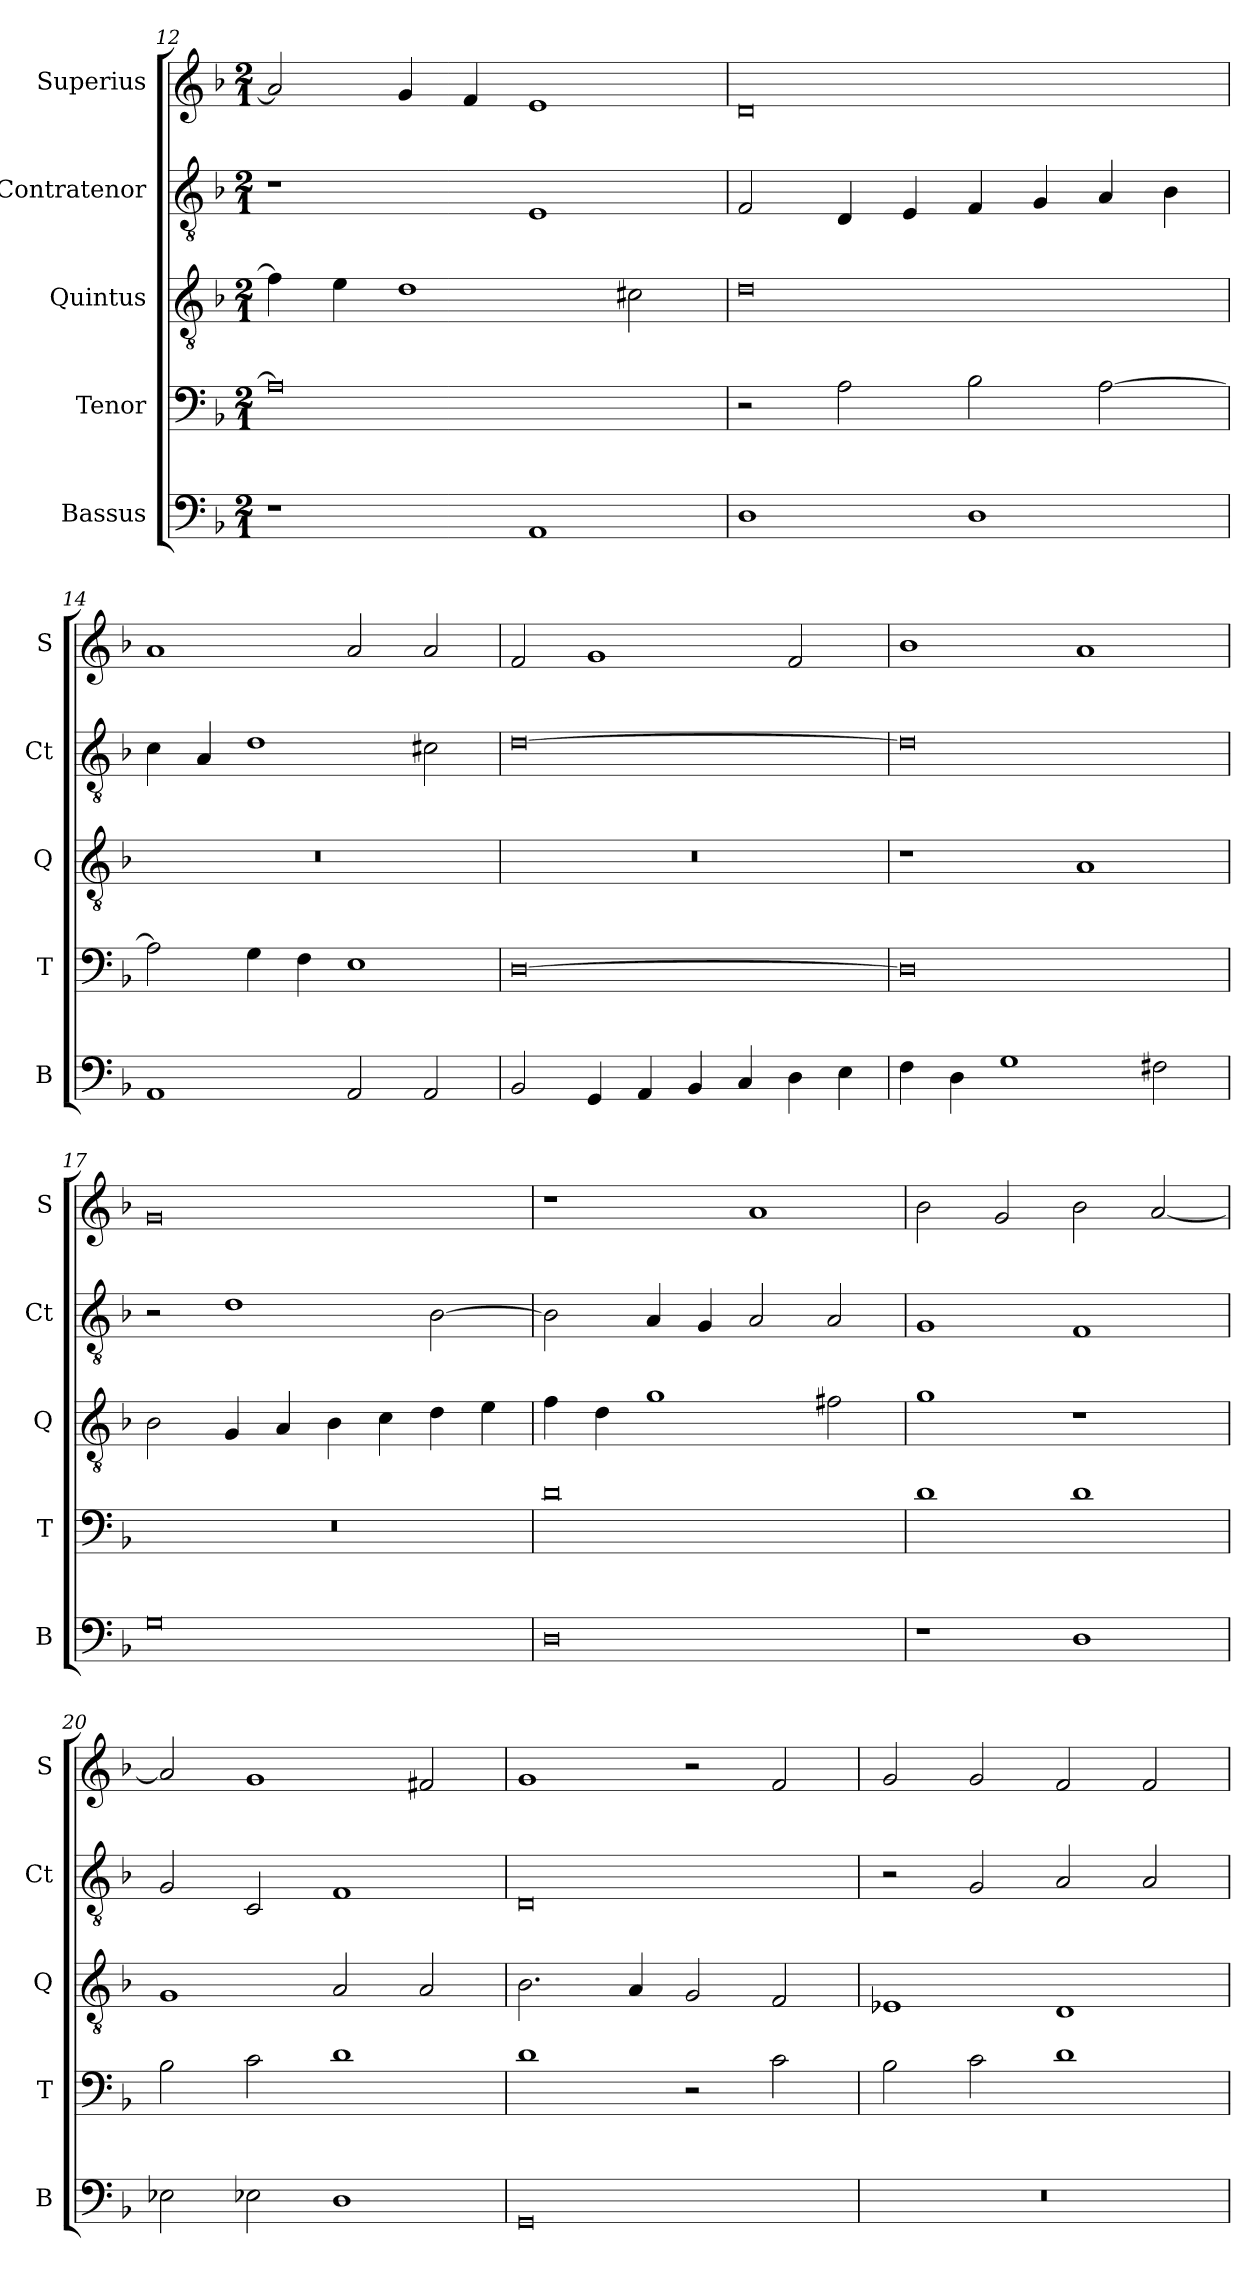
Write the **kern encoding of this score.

**kern	**kern	**kern	**kern	**kern
*part5	*part4	*part3	*part2	*part1
*staff5	*staff4	*staff3	*staff2	*staff1
*I"Bassus	*I"Tenor	*I"Quintus	*I"Contratenor	*I"Superius
*I'B	*I'T	*I'Q	*I'Ct	*I'S
*clefF4	*clefF4	*clefGv2	*clefGv2	*clefG2
*k[b-]	*k[b-]	*k[b-]	*k[b-]	*k[b-]
*M2/1	*M2/1	*M2/1	*M2/1	*M2/1
=12	=12	=12	=12	=12
1r	0A]	4f\]	1r	2a/]
.	.	4e\	.	.
.	.	1d	.	4g/
.	.	.	.	4f/
1AA	.	.	1E	1e
.	.	2c#X\	.	.
=13	=13	=13	=13	=13
1D	2r	0d	2F/	0d
.	2A\	.	4D/	.
.	.	.	4E/	.
1D	2B-\	.	4F/	.
.	.	.	4G/	.
.	[2A\	.	4A/	.
.	.	.	4B-\	.
=14	=14	=14	=14	=14
1AA	2A\]	0r	4c\	1a
.	.	.	4A/	.
.	4G\	.	1d	.
.	4F\	.	.	.
2AA/	1E	.	.	2a/
2AA/	.	.	2c#X\	2a/
=15	=15	=15	=15	=15
2BB-/	[0D	0r	[0d	2f/
4GG/	.	.	.	1g
4AA/	.	.	.	.
4BB-/	.	.	.	.
4C/	.	.	.	.
4D\	.	.	.	2f/
4E\	.	.	.	.
=16	=16	=16	=16	=16
4F\	0D]	1r	0d]	1b-
4D\	.	.	.	.
1G	.	.	.	.
.	.	1A	.	1a
2F#X\	.	.	.	.
=17	=17	=17	=17	=17
0G	0r	2B-\	2r	0g
.	.	4G/	1d	.
.	.	4A/	.	.
.	.	4B-\	.	.
.	.	4c\	.	.
.	.	4d\	[2B-\	.
.	.	4e\	.	.
=18	=18	=18	=18	=18
0D	0d	4f\	2B-\]	1r
.	.	4d\	.	.
.	.	1g	4A/	.
.	.	.	4G/	.
.	.	.	2A/	1a
.	.	2f#X\	2A/	.
=19	=19	=19	=19	=19
1r	1d	1g	1G	2b-\
.	.	.	.	2g/
1D	1d	1r	1F	2b-\
.	.	.	.	[2a/
=20	=20	=20	=20	=20
2E-X\	2B-\	1G	2G/	2a/]
2E-X\	2c\	.	2C/	1g
1D	1d	2A/	1F	.
.	.	2A/	.	2f#X/
=21	=21	=21	=21	=21
0GG	1d	2.B-\	0D	1g
.	.	4A/	.	.
.	2r	2G/	.	2r
.	2c\	2F/	.	2f/
=22	=22	=22	=22	=22
0r	2B-\	1E-X	2r	2g/
.	2c\	.	2G/	2g/
.	1d	1D	2A/	2f/
.	.	.	2A/	2f/
=	=	=	=	=
*-	*-	*-	*-	*-
